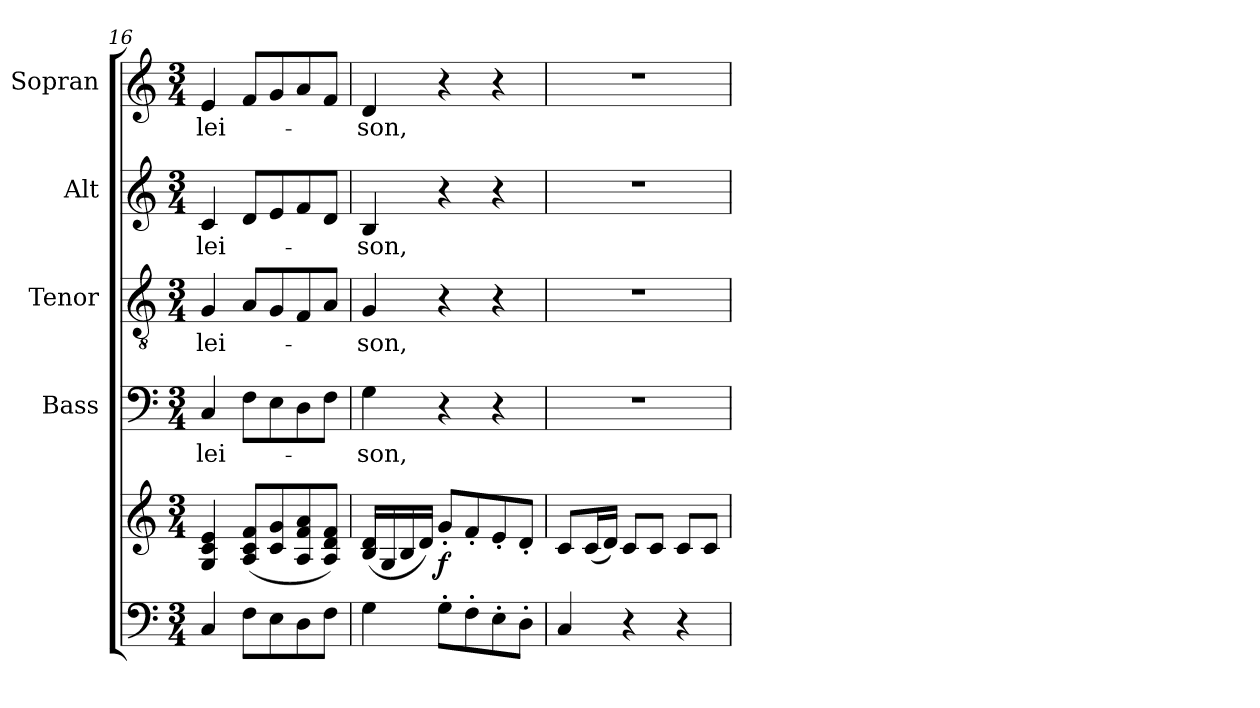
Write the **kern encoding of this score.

**kern	**kern	**dynam	**kern	**text	**kern	**text	**kern	**text	**kern	**text
*part5	*part5	*part5	*part4	*part4	*part3	*part3	*part2	*part2	*part1	*part1
*staff6	*staff5	*staff5/6	*staff4	*staff4	*staff3	*staff3	*staff2	*staff2	*staff1	*staff1
*	*	*	*I"Bass	*	*I"Tenor	*	*I"Alt	*	*I"Sopran	*
*	*	*	*I'B.	*	*I'T.	*	*I'A.	*	*I'S.	*
*clefF4	*clefG2	*	*clefF4	*	*clefGv2	*	*clefG2	*	*clefG2	*
*k[]	*k[]	*	*k[]	*	*k[]	*	*k[]	*	*k[]	*
*C:	*C:	*	*C:	*	*C:	*	*C:	*	*C:	*
*M3/4	*M3/4	*	*M3/4	*	*M3/4	*	*M3/4	*	*M3/4	*
=16	=16	=16	=16	=16	=16	=16	=16	=16	=16	=16
!	!	!	!	!LO:LY:b	!	!LO:LY:b	!	!LO:LY:b	!	!LO:LY:b
4C/	4G/ 4c/ 4e/	.	4C/	-lei-	4G/	-lei-	4c/	-lei-	4e/	-lei-
8F\L	(<8A/ 8c/ 8f/L	.	8F\L	.	8A/L	.	8d/L	.	8f/L	.
8E\	8c/ 8g/	.	8E\	.	8G/	.	8e/	.	8g/	.
8D\	8A/ 8f/ 8a/	.	8D\	.	8F/	.	8f/	.	8a/	.
8F\J	8A/ 8d/ 8f/J)	.	8F\J	.	8A/J	.	8d/J	.	8f/J	.
=17	=17	=17	=17	=17	=17	=17	=17	=17	=17	=17
!	!	!	!	!LO:LY:b	!	!LO:LY:b	!	!LO:LY:b	!	!LO:LY:b
4G\	(<16B/ 16d/LL	.	4G\	-son,	4G/	-son,	4B/	-son,	4d/	-son,
.	16G/	.	.	.	.	.	.	.	.	.
.	16B/	.	.	.	.	.	.	.	.	.
.	16d/JJ)	.	.	.	.	.	.	.	.	.
!	!	!LO:DY:b	!	!	!	!	!	!	!	!
8G'>\L	8g'</L	f	4r	.	4r	.	4r	.	4r	.
8F'>\	8f'</	.	.	.	.	.	.	.	.	.
8E'>\	8e'</	.	4r	.	4r	.	4r	.	4r	.
8D'>\J	8d'</J	.	.	.	.	.	.	.	.	.
=18	=18	=18	=18	=18	=18	=18	=18	=18	=18	=18
4C/	8c/L	.	2.r	.	2.r	.	2.r	.	2.r	.
.	(<16c/L	.	.	.	.	.	.	.	.	.
.	16d/JJ)	.	.	.	.	.	.	.	.	.
4r	8c/L	.	.	.	.	.	.	.	.	.
.	8c/J	.	.	.	.	.	.	.	.	.
4r	8c/L	.	.	.	.	.	.	.	.	.
.	8c/J	.	.	.	.	.	.	.	.	.
=	=	=	=	=	=	=	=	=	=	=
*-	*-	*-	*-	*-	*-	*-	*-	*-	*-	*-
